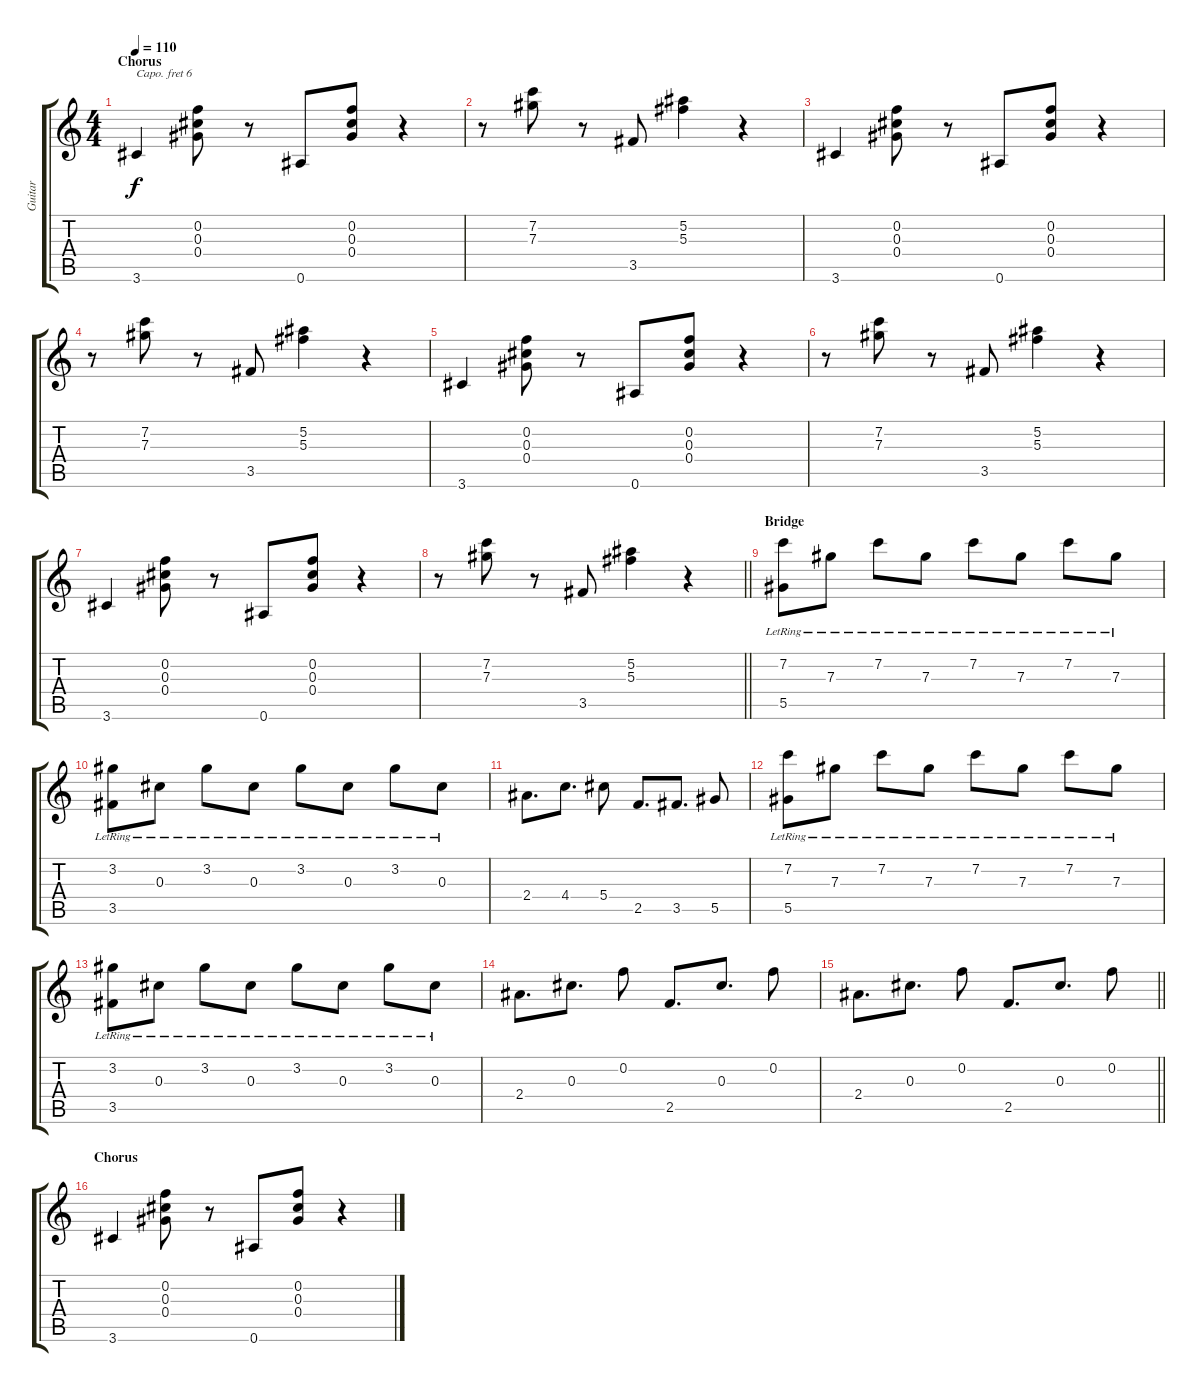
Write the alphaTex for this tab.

\track ("Guitar" "Guitar") {instrument acousticguitarsteel}
\staff {score tabs}
\capo 6
\tuning (E4 B3 G3 D3 A2 E2) {hide}
\ts (4 4)
\section ("" "Chorus")
\tempo 110
\clef g2
\ks c
3.6.4{dy f} (0.2 0.3 0.4).8 r.8 0.6.8 (0.2 0.3 0.4).8 r.4 |
r.8 (7.2 7.3).8 r.8 3.5.8 (5.2 5.3).4 r.4 |
3.6.4 (0.2 0.3 0.4).8 r.8 0.6.8 (0.2 0.3 0.4).8 r.4 |
r.8 (7.2 7.3).8 r.8 3.5.8 (5.2 5.3).4 r.4 |
3.6.4 (0.2 0.3 0.4).8 r.8 0.6.8 (0.2 0.3 0.4).8 r.4 |
r.8 (7.2 7.3).8 r.8 3.5.8 (5.2 5.3).4 r.4 |
3.6.4 (0.2 0.3 0.4).8 r.8 0.6.8 (0.2 0.3 0.4).8 r.4 |
\barLineRight lightlight
r.8 (7.2 7.3).8 r.8 3.5.8 (5.2 5.3).4 r.4 |
\section ("" "Bridge")
(7.2{lr} 5.5{lr}).8 7.3{lr}.8 7.2{lr}.8 7.3{lr}.8 7.2{lr}.8 7.3{lr}.8 7.2{lr}.8 7.3{lr}.8 |
(3.2{lr} 3.5{lr}).8 0.3{lr}.8 3.2{lr}.8 0.3{lr}.8 3.2{lr}.8 0.3{lr}.8 3.2{lr}.8 0.3{lr}.8 |
2.4.8{d} 4.4.8{d} 5.4.8 2.5.8{d} 3.5.8{d} 5.5.8 |
(7.2{lr} 5.5{lr}).8 7.3{lr}.8 7.2{lr}.8 7.3{lr}.8 7.2{lr}.8 7.3{lr}.8 7.2{lr}.8 7.3{lr}.8 |
(3.2{lr} 3.5{lr}).8 0.3{lr}.8 3.2{lr}.8 0.3{lr}.8 3.2{lr}.8 0.3{lr}.8 3.2{lr}.8 0.3{lr}.8 |
2.4.8{d} 0.3.8{d} 0.2.8 2.5.8{d} 0.3.8{d} 0.2.8 |
\barLineRight lightlight
2.4.8{d} 0.3.8{d} 0.2.8 2.5.8{d} 0.3.8{d} 0.2.8 |
\section ("" "Chorus")
3.6.4 (0.2 0.3 0.4).8 r.8 0.6.8 (0.2 0.3 0.4).8 r.4
